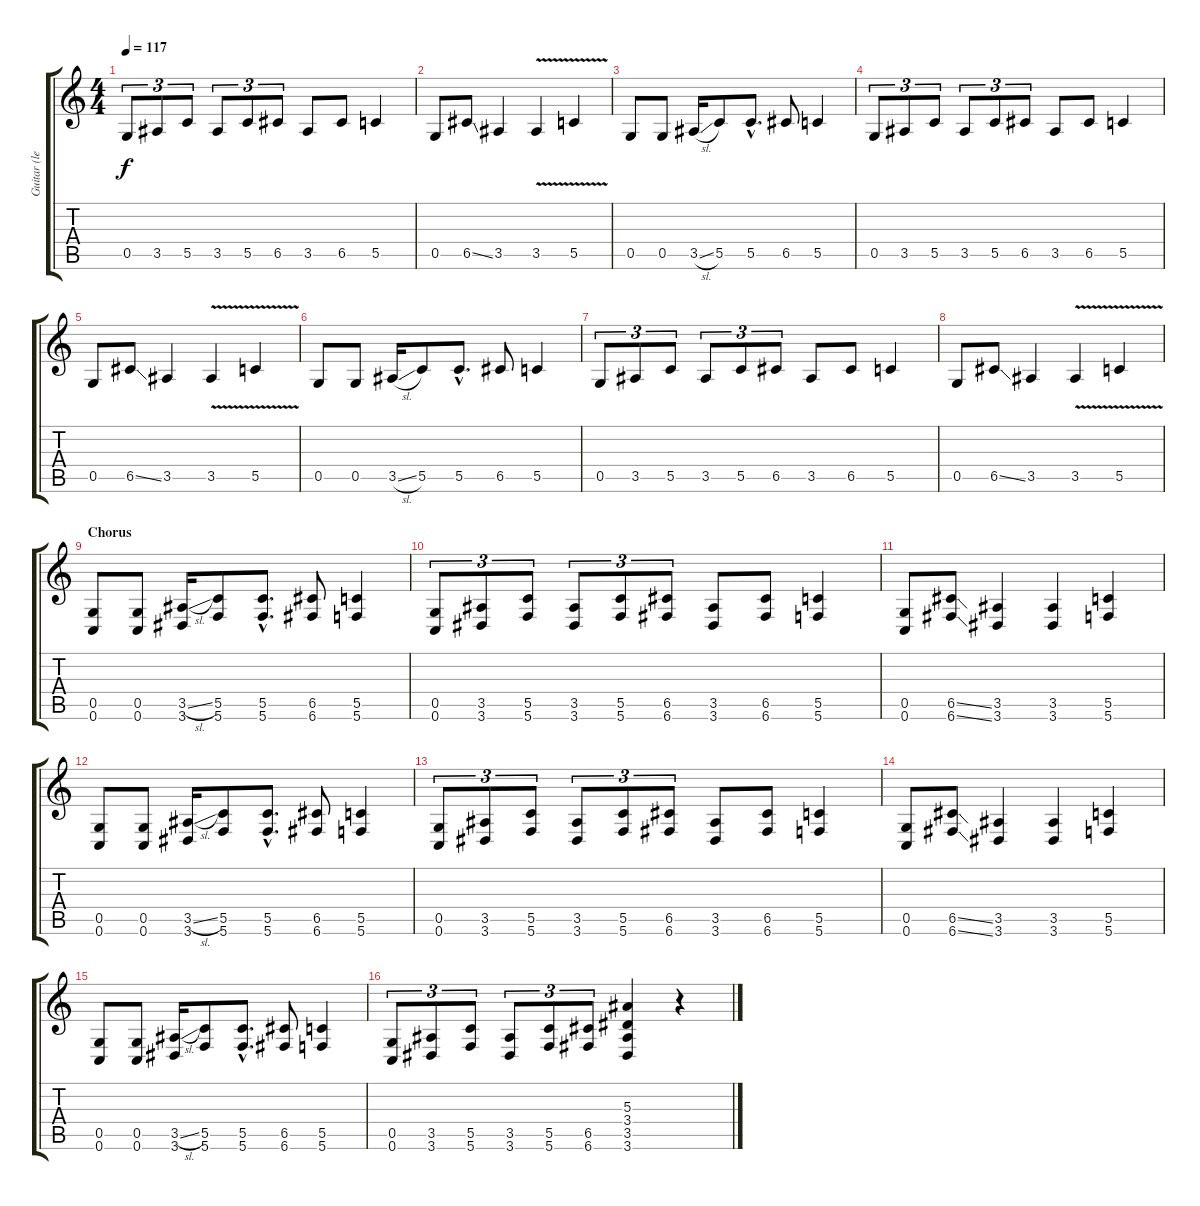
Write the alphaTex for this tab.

\track ("Guitar (left)" "Guitar (le") {instrument electricguitarclean}
\staff {score tabs}
\tuning (D4 A3 F3 C3 G2 C2) {hide}
\ts (4 4)
\tempo 117
\clef g2
\ks c
0.5.8{tu (3 2) dy f} 3.5.8{tu (3 2)} 5.5.8{tu (3 2)} 3.5.8{tu (3 2)} 5.5.8{tu (3 2)} 6.5.8{tu (3 2)} 3.5.8 6.5.8 5.5.4 |
0.5.8 6.5{ss}.8 3.5.4 3.5{v}.4 5.5{v}.4 |
0.5.8 0.5.8 3.5{sl}.16 5.5.8 5.5{hac}.8{d} 6.5.8 5.5.4 |
0.5.8{tu (3 2)} 3.5.8{tu (3 2)} 5.5.8{tu (3 2)} 3.5.8{tu (3 2)} 5.5.8{tu (3 2)} 6.5.8{tu (3 2)} 3.5.8 6.5.8 5.5.4 |
0.5.8 6.5{ss}.8 3.5.4 3.5{v}.4 5.5{v}.4 |
0.5.8 0.5.8 3.5{sl}.16 5.5.8 5.5{hac}.8{d} 6.5.8 5.5.4 |
0.5.8{tu (3 2)} 3.5.8{tu (3 2)} 5.5.8{tu (3 2)} 3.5.8{tu (3 2)} 5.5.8{tu (3 2)} 6.5.8{tu (3 2)} 3.5.8 6.5.8 5.5.4 |
0.5.8 6.5{ss}.8 3.5.4 3.5{v}.4 5.5{v}.4 |
\section ("" "Chorus")
(0.5 0.6).8{volume 15 instrument distortionguitar} (0.5 0.6).8 (3.5{sl} 3.6).16 (5.5 5.6).8 (5.5{hac} 5.6{hac}).8{d} (6.5 6.6).8 (5.5 5.6).4 |
(0.5 0.6).8{tu (3 2)} (3.5 3.6).8{tu (3 2)} (5.5 5.6).8{tu (3 2)} (3.5 3.6).8{tu (3 2)} (5.5 5.6).8{tu (3 2)} (6.5 6.6).8{tu (3 2)} (3.5 3.6).8 (6.5 6.6).8 (5.5 5.6).4 |
(0.5 0.6).8 (6.5{ss} 6.6{ss}).8 (3.5 3.6).4 (3.5 3.6).4 (5.5 5.6).4 |
(0.5 0.6).8 (0.5 0.6).8 (3.5{sl} 3.6).16 (5.5 5.6).8 (5.5{hac} 5.6{hac}).8{d} (6.5 6.6).8 (5.5 5.6).4 |
(0.5 0.6).8{tu (3 2)} (3.5 3.6).8{tu (3 2)} (5.5 5.6).8{tu (3 2)} (3.5 3.6).8{tu (3 2)} (5.5 5.6).8{tu (3 2)} (6.5 6.6).8{tu (3 2)} (3.5 3.6).8 (6.5 6.6).8 (5.5 5.6).4 |
(0.5 0.6).8 (6.5{ss} 6.6{ss}).8 (3.5 3.6).4 (3.5 3.6).4 (5.5 5.6).4 |
(0.5 0.6).8 (0.5 0.6).8 (3.5{sl} 3.6).16 (5.5 5.6).8 (5.5{hac} 5.6{hac}).8{d} (6.5 6.6).8 (5.5 5.6).4 |
(0.5 0.6).8{tu (3 2)} (3.5 3.6).8{tu (3 2)} (5.5 5.6).8{tu (3 2)} (3.5 3.6).8{tu (3 2)} (5.5 5.6).8{tu (3 2)} (6.5 6.6).8{tu (3 2)} (5.3 3.4 3.5 3.6).4 r.4
